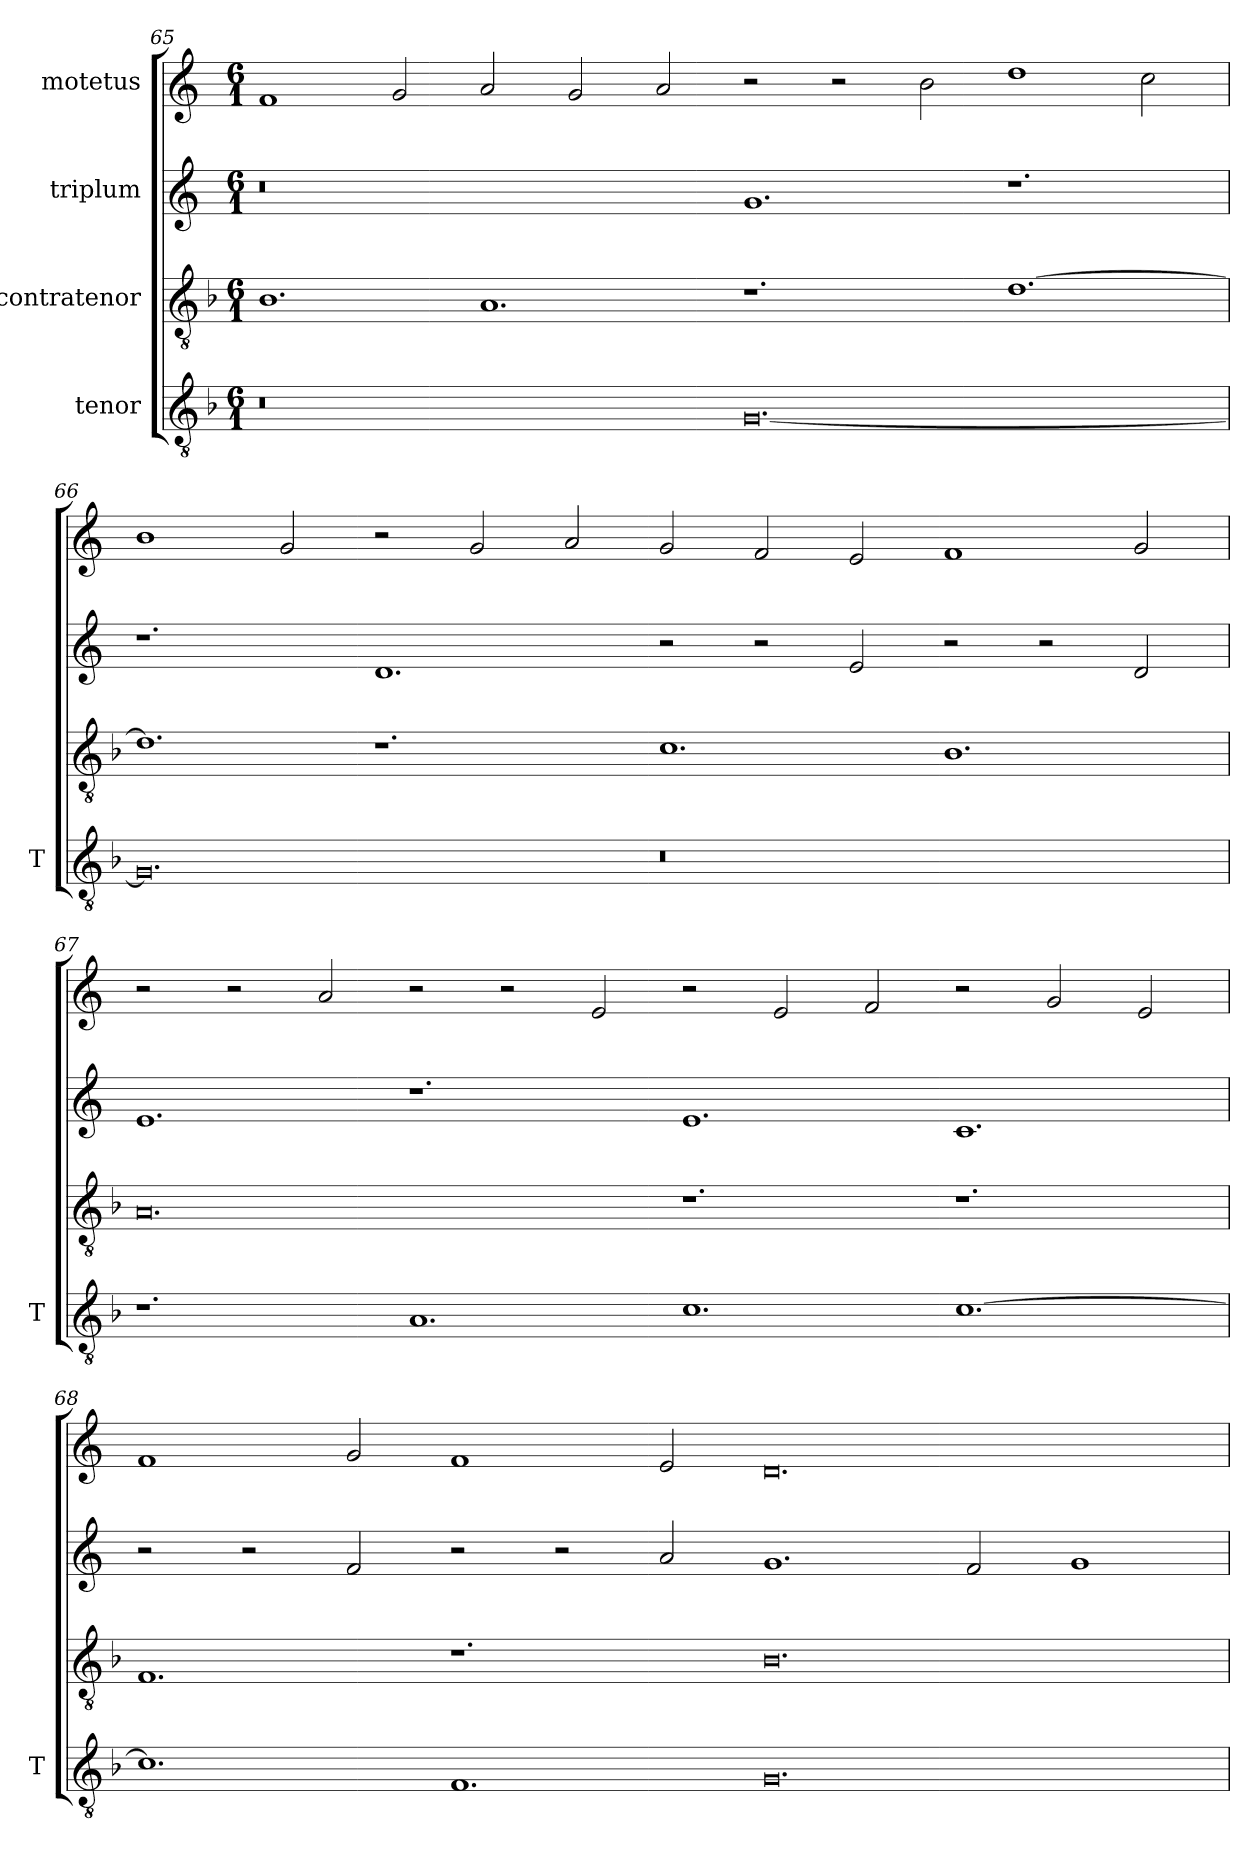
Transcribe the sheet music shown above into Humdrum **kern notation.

**kern	**kern	**kern	**kern
*part4	*part3	*part2	*part1
*staff4	*staff3	*staff2	*staff1
*I"tenor	*I"contratenor	*I"triplum	*I"motetus
*I'T	*	*	*
*clefGv2	*clefGv2	*clefG2	*clefG2
*k[b-]	*k[b-]	*k[]	*k[]
*F:	*F:	*C:	*C:
*M6/1	*M6/1	*M6/1	*M6/1
=65	=65	=65	=65
0.r	1.B-\	0.r	1f/
.	.	.	2g/
.	1.A/	.	2a/
.	.	.	2g/
.	.	.	2a/
[0.G/	1.r	1.g/	2r
.	.	.	2r
.	.	.	2b\
.	[1.d\	1.r	1dd\
.	.	.	2cc\
=66	=66	=66	=66
0.G/]	1.d\]	1.r	1b\
.	.	.	2g/
.	1.r	1.d/	2r
.	.	.	2g/
.	.	.	2a/
0.r	1.c\	2r	2g/
.	.	2r	2f/
.	.	2e/	2e/
.	1.B-\	2r	1f/
.	.	2r	.
.	.	2d/	2g/
=67	=67	=67	=67
1.r	0.A/	1.e/	2r
.	.	.	2r
.	.	.	2a/
1.A/	.	1.r	2r
.	.	.	2r
.	.	.	2e/
1.c\	1.r	1.e/	2r
.	.	.	2e/
.	.	.	2f/
[1.c\	1.r	1.c/	2r
.	.	.	2g/
.	.	.	2e/
=68	=68	=68	=68
1.c\]	1.F/	2r	1f/
.	.	2r	.
.	.	2f/	2g/
1.F/	1.r	2r	1f/
.	.	2r	.
.	.	2a/	2e/
0.G/	0.B-\	1.g/	0.d/
.	.	2f/	.
.	.	1g/	.
=	=	=	=
*-	*-	*-	*-
